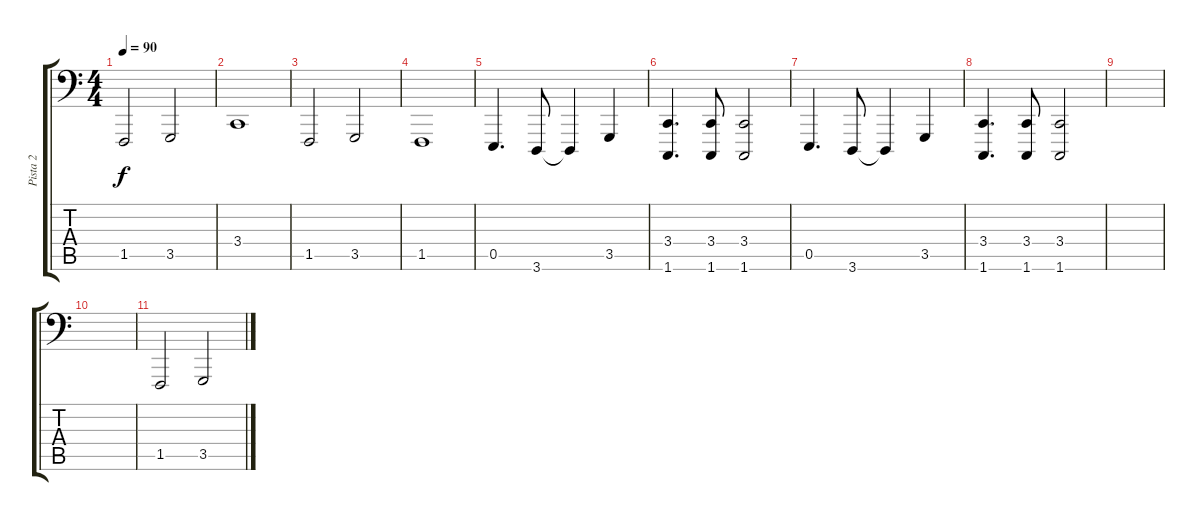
\track ("Pista 2" "Pista 2") {instrument acousticgrandpiano}
\staff {score tabs}
\tuning (C3 G2 D2 A1 E1 B0) {hide}
\ts (4 4)
\tempo 90
\clef f4
\ks c
1.5.2{dy f} 3.5.2 |
3.4.1 |
1.5.2 3.5.2 |
1.5.1 |
0.5.4{d} 3.6.8 3.6{t}.4 3.5.4 |
(3.4 1.6).4{d} (3.4 1.6).8 (3.4 1.6).2 |
0.5.4{d} 3.6.8 3.6{t}.4 3.5.4 |
(3.4 1.6).4{d} (3.4 1.6).8 (3.4 1.6).2 |
|
|
1.5.2 3.5.2
